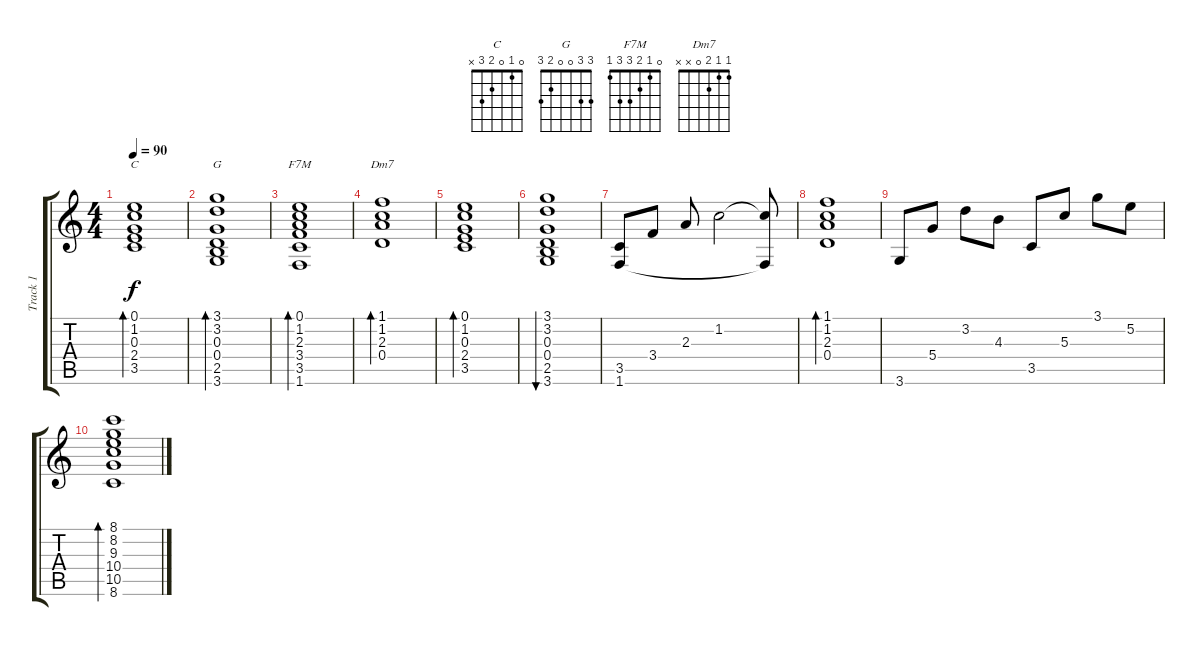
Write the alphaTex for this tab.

\track ("Track 1" "Track 1") {instrument acousticguitarsteel}
\staff {score tabs}
\tuning (E4 B3 G3 D3 A2 E2) {hide}
\chord ("C" 0 1 0 2 3 x)
\chord ("G" 3 3 0 0 2 3)
\chord ("F7M" 0 1 2 3 3 1)
\chord ("Dm7" 1 1 2 0 x x)
\ts (4 4)
\tempo 90
\clef g2
\ks c
(0.1 1.2 0.3 2.4 3.5).1{bd 240 ch "C" dy f} |
(3.1 3.2 0.3 0.4 2.5 3.6).1{bd 240 ch "G"} |
(0.1 1.2 2.3 3.4 3.5 1.6).1{bd 240 ch "F7M"} |
(1.1 1.2 2.3 0.4).1{bd 240 ch "Dm7"} |
(0.1 1.2 0.3 2.4 3.5).1{bd 240} |
(3.1 3.2 0.3 0.4 2.5 3.6).1{bu 240} |
(3.5 1.6).8 3.4.8 2.3.8 1.2.2 (1.2{t} 1.6{t}).8 |
(1.1 1.2 2.3 0.4).1{bd 240} |
3.6.8 5.4.8 3.2.8 4.3.8 3.5.8 5.3.8 3.1.8 5.2.8 |
(8.1 8.2 9.3 10.4 10.5 8.6).1{bd 240}
